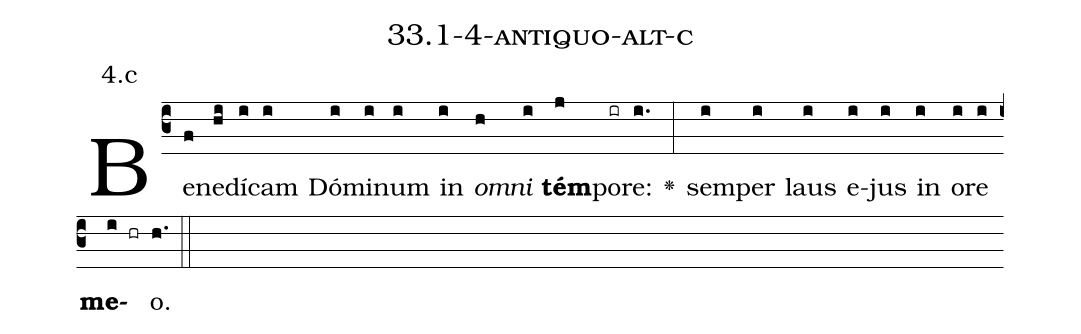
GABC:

name: 33.1-4-antiquo-alt-c;
annotation: 4.c;
%%
(c3)Be(f)ne(hi)dí(i)cam(i) Dó(i)mi(i)num(i) in(i) <i>om</i>(h)<i>ni</i>(i) <b>tém</b>(j)po(ir)re:(i.) <v>\greheightstar</v>(:) sem(i)per(i) laus(i) e(i)jus(i) in(i) o(i)re(i) <b>me</b>(i hr)o.(h.) (::)


%E(i) u(i) o(i) u(i) a(i) e.(h.) (::)
